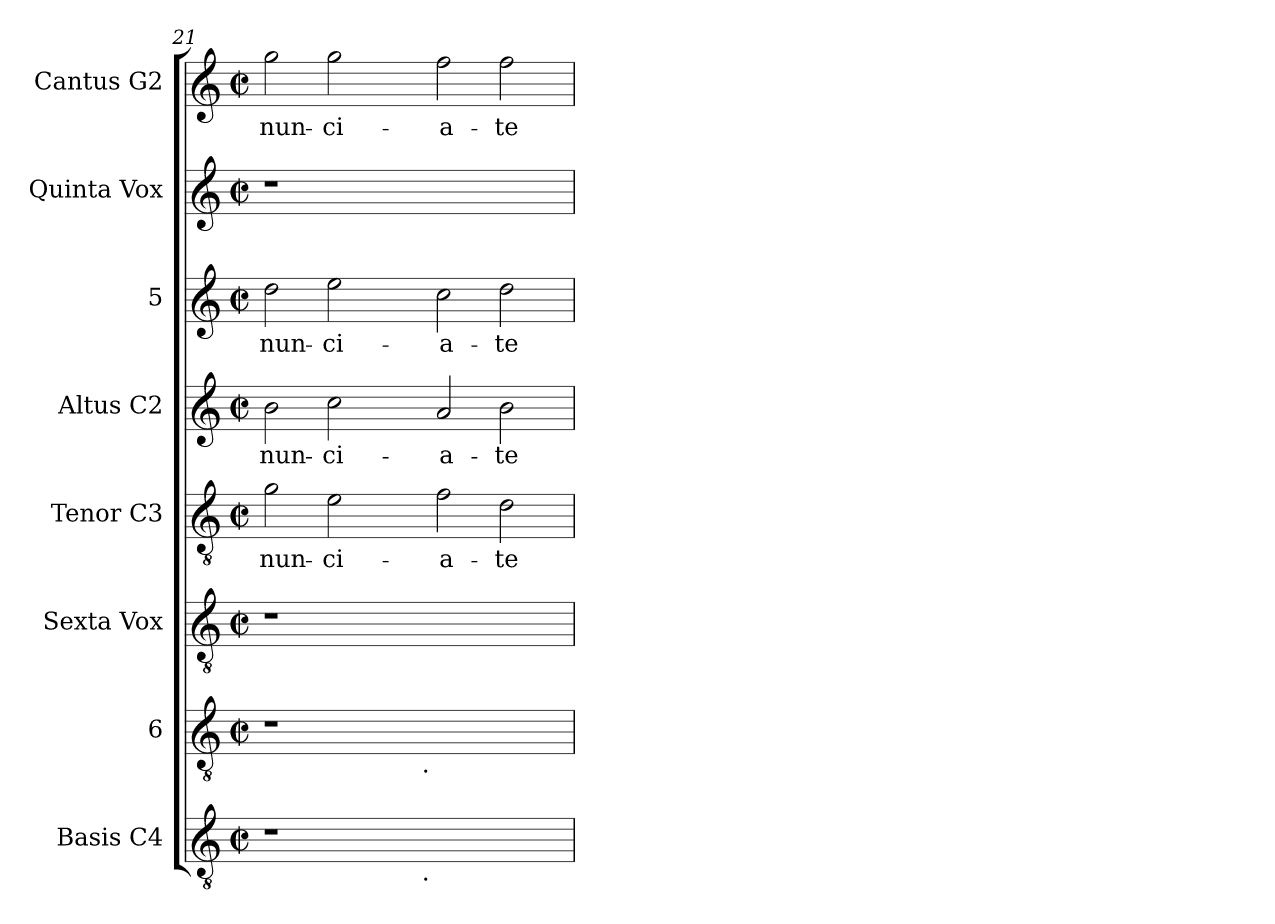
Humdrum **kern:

**kern	**kern	**kern	**kern	**text	**kern	**text	**kern	**text	**kern	**kern	**text
*part8	*part7	*part6	*part5	*part5	*part4	*part4	*part3	*part3	*part2	*part1	*part1
*staff8	*staff7	*staff6	*staff5	*staff5	*staff4	*staff4	*staff3	*staff3	*staff2	*staff1	*staff1
*I"Basis  C4	*I"6	*I"Sexta  Vox	*I"Tenor  C3	*	*I"Altus  C2	*	*I"5	*	*I"Quinta  Vox	*I"Cantus  G2	*
*I'B	*	*	*I'T	*	*I'A	*	*	*	*	*I'C	*
!!LO:PB:g=z
*clefGv2	*clefGv2	*clefGv2	*clefGv2	*	*clefG2	*	*clefG2	*	*clefG2	*clefG2	*
*k[]	*k[]	*k[]	*k[]	*	*k[]	*	*k[]	*	*k[]	*k[]	*
*C:	*C:	*C:	*C:	*	*C:	*	*C:	*	*C:	*C:	*
*M2/2	*M2/2	*M2/2	*M2/2	*	*M2/2	*	*M2/2	*	*M2/2	*M2/2	*
*met(c|)	*met(c|)	*met(c|)	*met(c|)	*	*met(c|)	*	*met(c|)	*	*met(c|)	*met(c|)	*
=21	=21	=21	=21	=21	=21	=21	=21	=21	=21	=21	=21
!	!	!	!	!LO:LY:b:cj	!	!LO:LY:b:cj	!	!LO:LY:b:cj	!	!	!LO:LY:b:cj
*^	*^	*	*	*	*	*	*	*	*	*	*
1r	2ryy	1r	2ryy	1r	2g\	-nun-	2b\	-nun-	2dd\	-nun-	1r	2gg\	-nun-
!	!	!	!	!	!	!LO:LY:b:cj	!	!LO:LY:b:cj	!	!LO:LY:b:cj	!	!	!LO:LY:b:cj
.	4ryy	.	4ryy	.	2e\	-ci-	2cc\	-ci-	2ee\	-ci-	.	2gg\	-ci-
.	8ryy	.	8ryy	.	.	.	.	.	.	.	.	.	.
.	16ryy	.	16ryy	.	.	.	.	.	.	.	.	.	.
.	64ryy	.	64ryy	.	.	.	.	.	.	.	.	.	.
!	!	!	!LO:TX:b:t=.	!	!	!	!	!	!	!	!	!	!
!	!LO:TX:b:t=.	!	!	!	!	!	!	!	!	!	!	!	!
.	1ryy	.	1ryy	.	.	.	.	.	.	.	.	.	.
!	!	!	!	!	!	!LO:LY:b:cj	!	!LO:LY:b:cj	!	!LO:LY:b:cj	!	!	!LO:LY:b:cj
1ryy	.	1ryy	.	1ryy	2f\	-a-	2a/	-a-	2cc\	-a-	1ryy	2ff\	-a-
!	!	!	!	!	!	!LO:LY:b:cj	!	!LO:LY:b:cj	!	!LO:LY:b:cj	!	!	!LO:LY:b:cj
.	.	.	.	.	2d\	-te	2b\	-te	2dd\	-te	.	2ff\	-te
.	32.ryy	.	32.ryy	.	.	.	.	.	.	.	.	.	.
*v	*v	*	*	*	*	*	*	*	*	*	*	*	*
*	*v	*v	*	*	*	*	*	*	*	*	*	*
=	=	=	=	=	=	=	=	=	=	=	=
*-	*-	*-	*-	*-	*-	*-	*-	*-	*-	*-	*-
